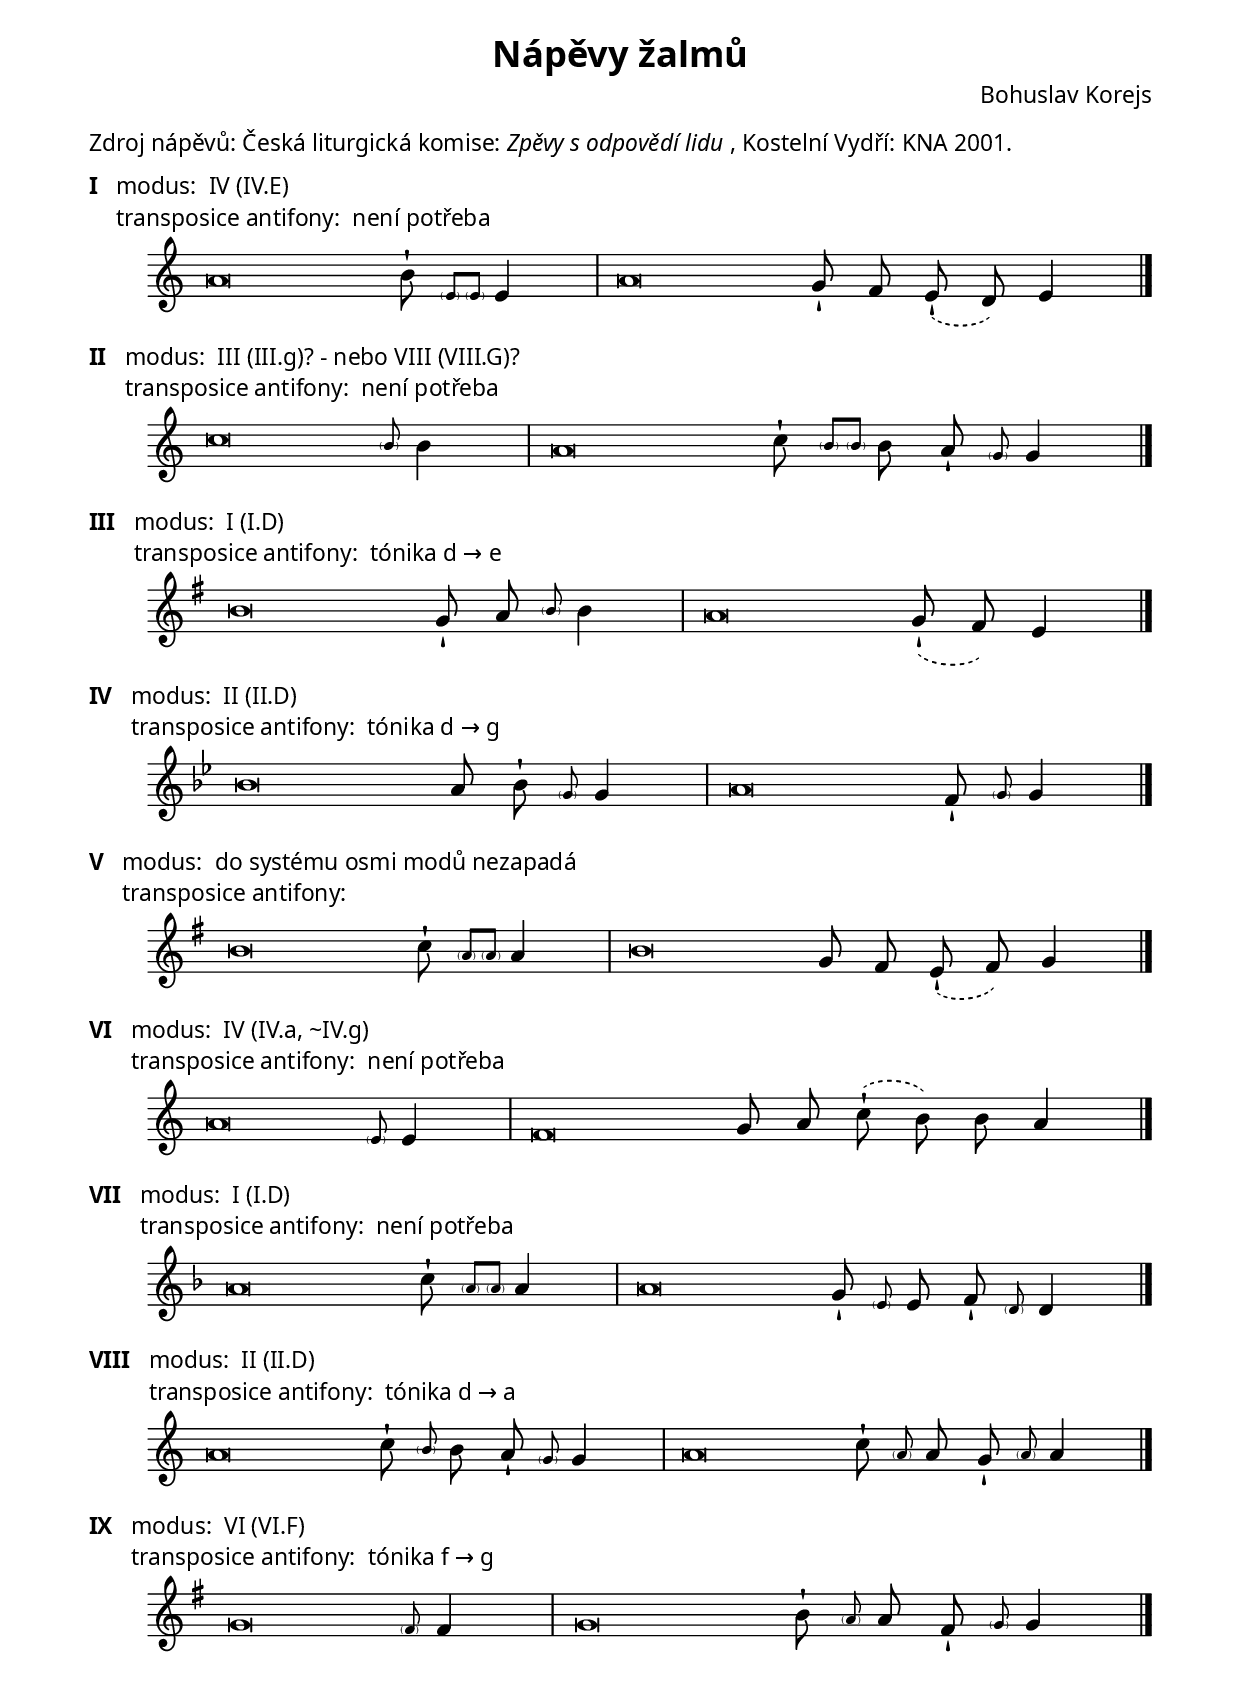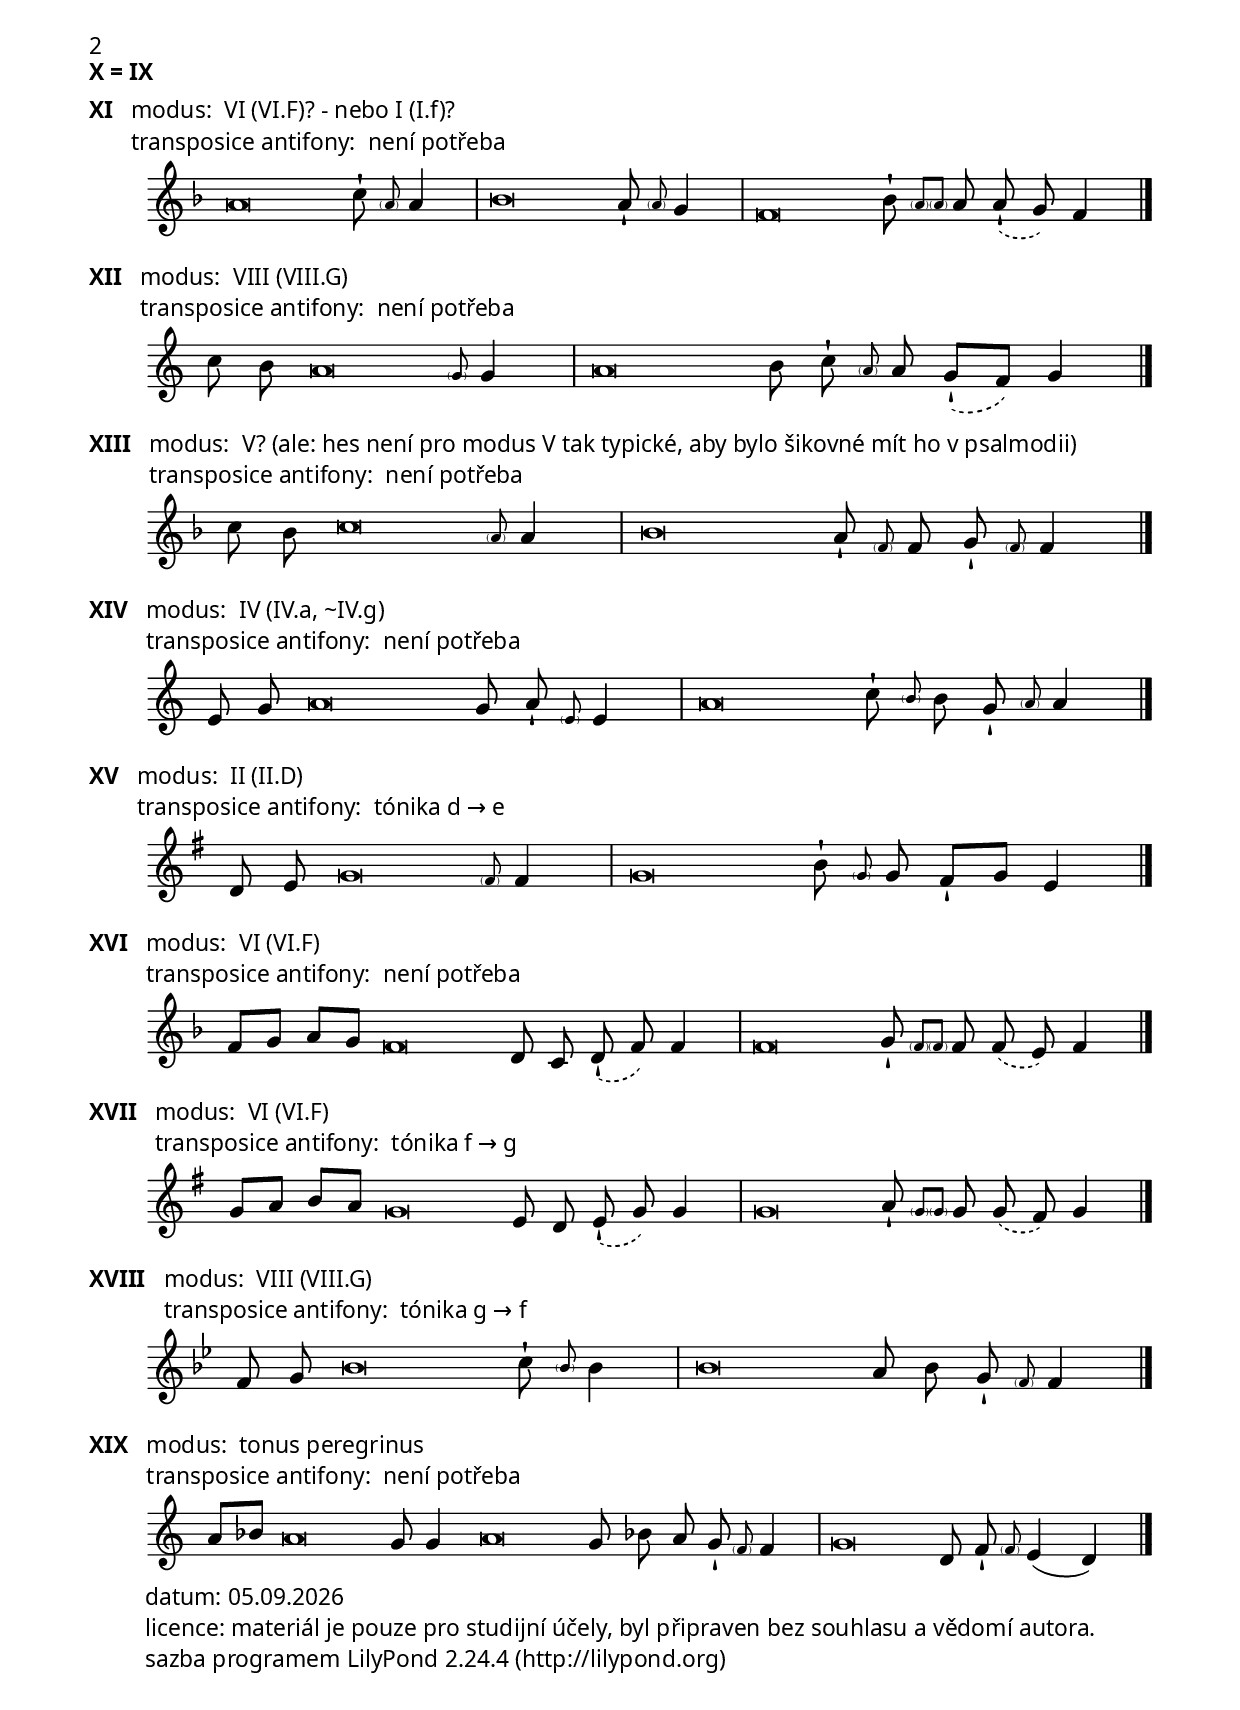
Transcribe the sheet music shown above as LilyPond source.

\include "spolecne.ly"

\header {
  title = "Nápěvy žalmů"
  composer = "Bohuslav Korejs"

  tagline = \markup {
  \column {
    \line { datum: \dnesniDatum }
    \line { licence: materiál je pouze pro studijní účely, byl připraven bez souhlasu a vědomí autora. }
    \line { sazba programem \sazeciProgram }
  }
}
}

\paper {
  ragged-last-bottom = ##f

  scoreTitleMarkup = \markup {
    \line {
      \bold{\fromproperty #'header:cislo }
      " "
      \column {
        \line { "modus: " \fromproperty #'header:modus }
        \line { "transposice antifony: " \fromproperty #'header:transposice }
      }
    }
  }
}

% vzhled not je nastaven tady, takze
% dilci kousky obsahuji hlavne hudebni informaci
% a jen ty informace o vzhledu, ktere nelze nastavit globalne
% (napr. ktera ligatura ma byt carkovana)
\layout {
  % overwrite some defaults set in spolecne.ly
  ragged-right = ##f
  ragged-last = ##f

  \context {
    \Score
    \remove Bar_number_engraver
    \override TimeSignature #'stencil = ##f
  }

  \set Score.timing = ##f

  \context {
    \Voice
    \remove Auto_beam_engraver
  }
}


\markup{
  Zdroj nápěvů:
  Česká liturgická komise: \italic{Zpěvy s odpovědí lidu}, Kostelní Vydří: KNA 2001.
}

\score {
  \relative c'' {
    a\breve b8-| \grace { \parenthesize e, \parenthesize e } e4 \bar "|"
    a\breve g8-| f \slurDashed e-|( d) e4 \bar "|."
  }
  \header {
    cislo = "I"
    modus = "IV (IV.E)"
    transposice = "není potřeba"
  }
}

\score {
  \relative c'' {
    c\breve \grace \parenthesize b8 b4 \bar "|"
    a\breve c8-| \grace { \parenthesize b \parenthesize b } b a-| \grace \parenthesize g g4 \bar "|."
  }
  \header {
    cislo = "II"
    modus = "III (III.g)? - nebo VIII (VIII.G)?"
    transposice = "není potřeba"
  }
}

\score {
  \relative c'' {
    \key g \major
    b\breve g8-| a \grace\parenthesize b b4 \bar "|"
    a\breve \slurDashed g8-|( fis) e4 \bar "|."
  }
  \header {
    cislo = "III"
    modus = "I (I.D)"
    transposice = "tónika d → e"
  }
}

\score {
  \relative c'' {
    \key bes \major
    bes\breve a8 bes-| \grace \parenthesize g g4 \bar "|"
    a\breve f8-| \grace \parenthesize g g4 \bar "|."
  }
  \header {
    cislo = "IV"
    modus = "II (II.D)"
    transposice = "tónika d → g"
  }
}

\score {
  \relative c'' {
    \key g \major
    b\breve c8-| \grace{ \parenthesize a \parenthesize a } a4 \bar "|"
    b\breve g8 fis \slurDashed e-|( fis) g4 \bar "|."
  }
  \header {
    cislo = "V"
    modus = "do systému osmi modů nezapadá"
    transposice = ""
  }
}

\score {
  \relative c'' {
    a\breve \grace\parenthesize e8 e4 \bar "|"
    f\breve g8 a \slurDashed c8-|( b) b a4 \bar "|."
  }
  \header {
    cislo = "VI"
    modus = "IV (IV.a, ~IV.g)"
    transposice = "není potřeba"
  }
}

\score {
  \relative c'' {
    \key f \major
    a\breve c8-| \grace { \parenthesize a \parenthesize a } a4 \bar "|"
    a\breve g8-| \grace\parenthesize e e f-| \grace\parenthesize d d4 \bar "|."
  }
  \header {
    cislo = "VII"
    modus = "I (I.D)"
    transposice = "není potřeba"
  }
}

\score {
  \relative c'' {
    a\breve c8-| \grace \parenthesize b b a-| \grace \parenthesize g g4 \bar "|"
    a\breve c8-| \grace \parenthesize a a g-| \grace \parenthesize a a4 \bar "|."
  }
  \header {
    cislo = "VIII"
    modus = "II (II.D)"
    transposice = "tónika d → a"
  }
}

\score {
  \relative c'' {
    \key g \major
    g\breve \grace \parenthesize fis8 fis4 \bar "|"
    g\breve b8-| \grace \parenthesize a a fis-| \grace \parenthesize g g4 \bar "|."
  }
  \header {
    cislo = "IX"
    modus = "VI (VI.F)"
    transposice = "tónika f → g"
  }
}

%{
\score {
  \relative c'' {
    \key g \major
    g\breve \grace \parenthesize fis8 fis4 \bar "|"
    g\breve b8-| \grace \parenthesize a a fis-| \grace \parenthesize g g4 \bar "|."
  }
  \header {
    cislo = "X"
    modus = "VI (VI.F)"
    transposice = ""
  }
}
%}

\markup\bold{X = IX}

\score {
  \relative c'' {
    \key f \major
    a\breve c8-| \grace\parenthesize a a4 \bar "|"
    bes\breve a8-| \grace\parenthesize a g4 \bar "|"
    f\breve bes8-| \grace { \parenthesize a \parenthesize a } a \slurDashed a-|( g) f4 \bar "|."
  }
  \header {
    cislo = "XI"
    modus = "VI (VI.F)? - nebo I (I.f)?"
    transposice = "není potřeba"
  }
}

\score {
  \relative c'' {
    c8 b a\breve \grace \parenthesize g8 g4 \bar "|"
    a\breve b8 c-| \grace \parenthesize a a \slurDashed g-|([ f)] g4 \bar "|."
  }
  \header {
    cislo = "XII"
    modus = "VIII (VIII.G)"
    transposice = "není potřeba"
  }
}

\score {
  \relative c'' {
    \key f \major
    c8 bes c\breve \grace\parenthesize a8 a4 \bar "|"
    bes\breve a8-| \grace\parenthesize f f g-| \grace\parenthesize f f4 \bar "|."
  }
  \header {
    cislo = "XIII"
    modus = "V? (ale: hes není pro modus V tak typické, aby bylo šikovné mít ho v psalmodii)"
    transposice = "není potřeba"
  }
}

\score {
  \relative c' {
    e8 g a\breve g8 a-| \grace\parenthesize e e4 \bar "|"
    a\breve c8-| \grace\parenthesize b b g-| \grace\parenthesize a a4 \bar "|."
  }
  \header {
    cislo = "XIV"
    modus = "IV (IV.a, ~IV.g)"
    transposice = "není potřeba"
  }
}

\score {
  \relative c' {
    \key g \major
    d8 e g\breve \grace\parenthesize fis8 fis4 \bar "|"
    g\breve b8-| \grace\parenthesize g g fis-|[ g] e4 \bar "|."
  }
  \header {
    cislo = "XV"
    modus = "II (II.D)"
    transposice = "tónika d → e"
  }
}

\score {
  \relative c' {
    \key f \major
    f8[ g] a[ g] f\breve d8 c \slurDashed d(-| f) f4 \bar "|"
    f\breve g8-| \grace { \parenthesize f \parenthesize f } f f( e) f4 \bar "|."
  }
  \header {
    cislo = "XVI"
    modus = "VI (VI.F)"
    transposice = "není potřeba"
  }
}

\score {
  \relative c'' {
    \key g \major
    g8[ a] b[ a] g\breve e8 d \slurDashed e-|( g) g4 \bar "|"
    g\breve a8-| \grace { \parenthesize g \parenthesize g } g g( fis) g4 \bar "|."
  }
  \header {
    cislo = "XVII"
    modus = "VI (VI.F)"
    transposice = "tónika f → g"
  }
}

\score {
  \relative c' {
    \key bes \major
    f8 g bes\breve c8-| \grace\parenthesize bes bes4 \bar "|"
    bes\breve a8 bes g-| \grace\parenthesize f f4 \bar "|."
  }
  \header {
    cislo = "XVIII"
    modus = "VIII (VIII.G)"
    transposice = "tónika g → f"
  }
}

\score {
  \relative c'' {
    a8[ bes] a\breve \parenthesize { g8 g4 }
    a\breve g8 bes! a g-| \grace\parenthesize f f4 \bar "|"
    g\breve d8 f-| \grace\parenthesize f e4( d) \bar "|."
  }
  \header {
    cislo = "XIX"
    modus = "tonus peregrinus"
    transposice = "není potřeba"
  }
}